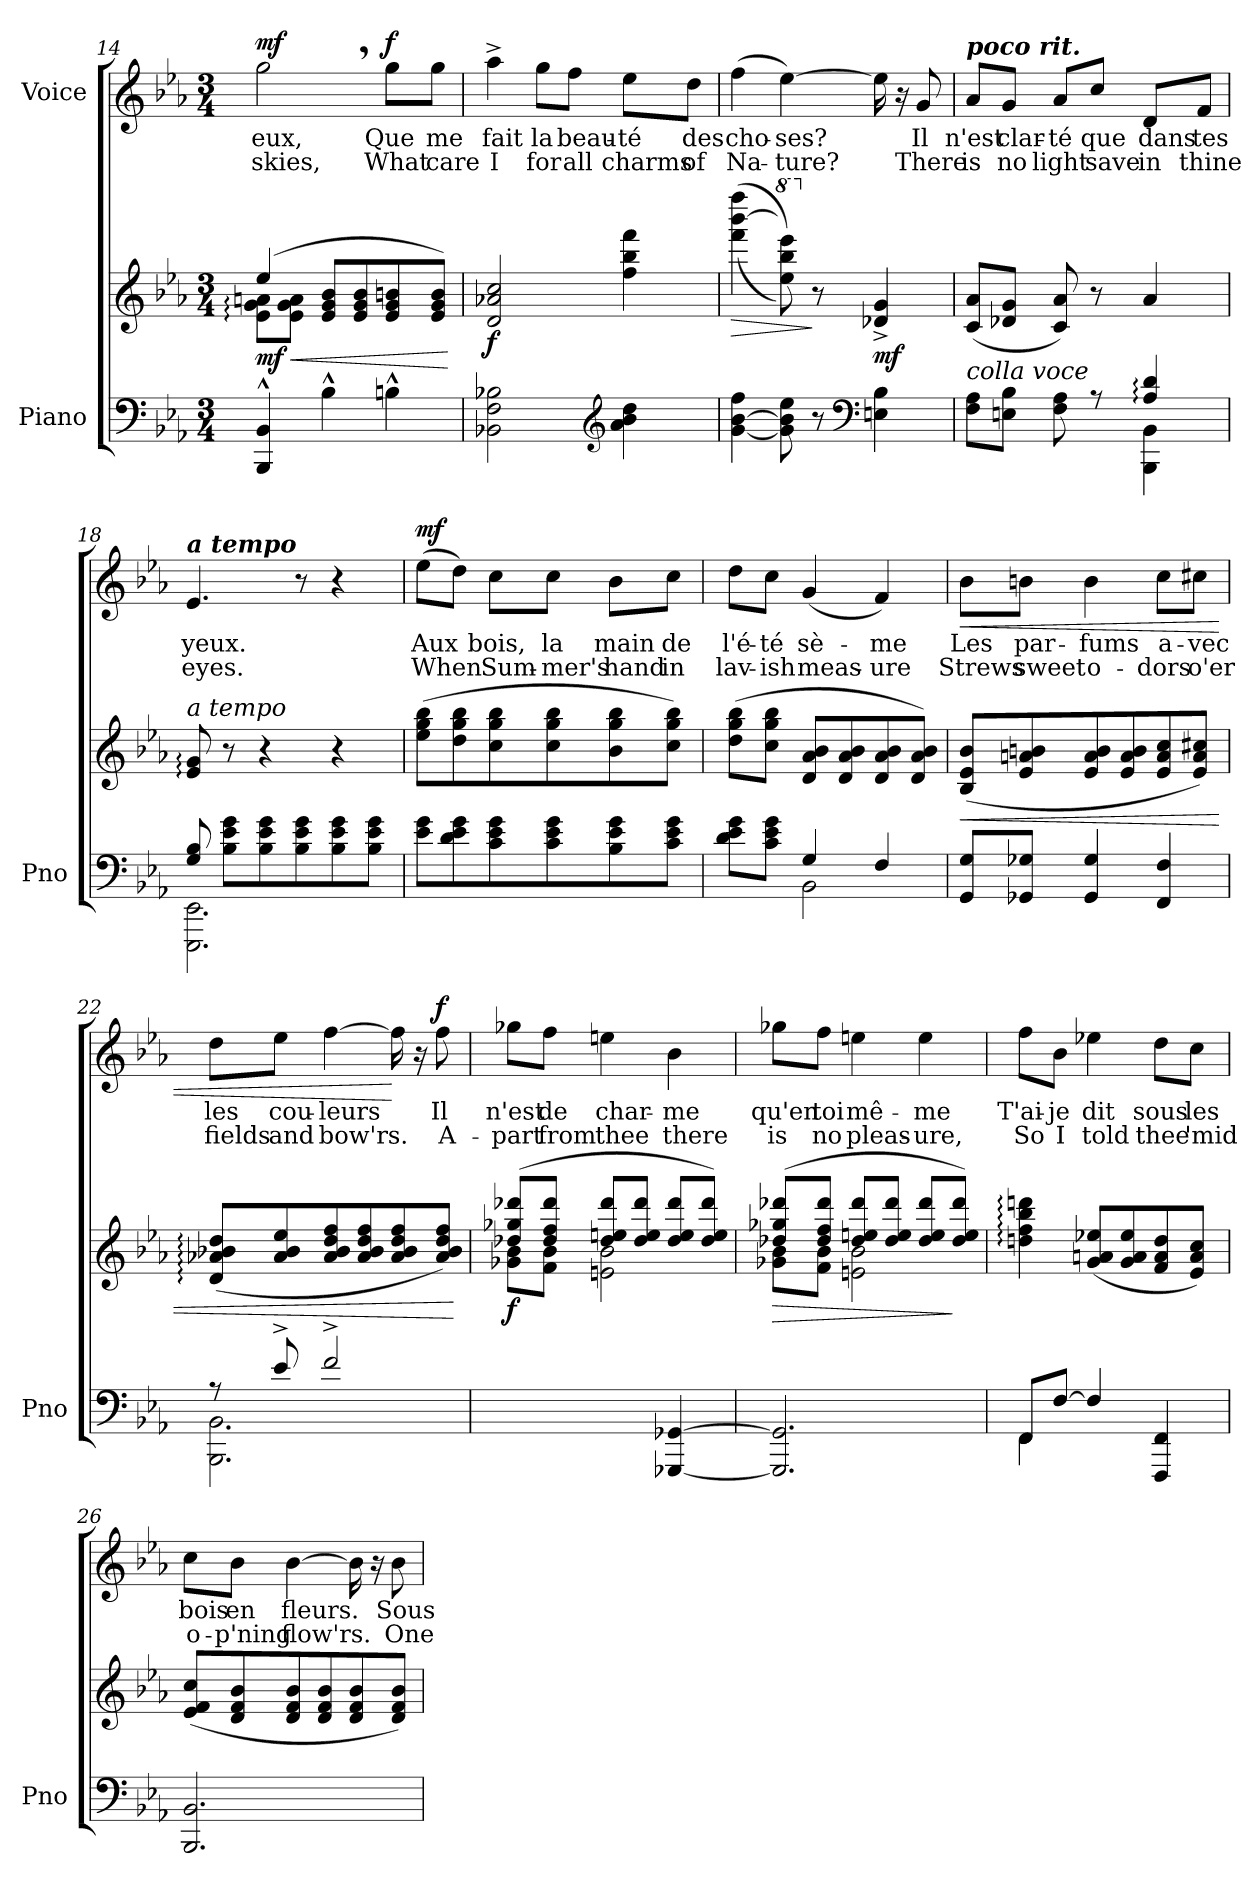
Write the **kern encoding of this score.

**kern	**kern	**dynam	**kern	**text	**text	**dynam
*part2	*part2	*part2	*part1	*part1	*part1	*part1
*staff3	*staff2	*staff2/3	*staff1	*staff1	*staff1	*staff1
*I"Piano	*	*	*I"Voice	*	*	*
*I'Pno	*	*	*	*	*	*
*clefF4	*clefG2	*	*clefG2	*	*	*
*k[b-e-a-]	*k[b-e-a-]	*	*k[b-e-a-]	*	*	*
*M3/4	*M3/4	*	*M3/4	*	*	*
=14	=14	=14	=14	=14	=14	=14
!	!	!LO:HP:b	!	!LO:LY:b	!LO:LY:b	!
*	*^	*	*	*	*	*
!	!	!	!LO:DY:n=1:b	!	!	!	!LO:DY:a
4BBB-/^^ 4BB-/^^	(>4ee-/	8e-\: 8g\: 8an\:L	< mf	2gg,\	-eux,	skies,	mf
.	.	8e-\ 8g\ 8a\J	.	.	.	.	.
4B-^^\	8e-/ 8g/ 8b-/L	2ryy	.	.	.	.	.
.	8e-/ 8g/ 8b-/	.	.	.	.	.	.
!	!	!	!	!	!LO:LY:b	!LO:LY:b	!LO:DY:a
4Bn^^\	8e-/ 8g/ 8bn/	.	.	8gg\L	Que	What	f
!	!	!	!	!	!LO:LY:b	!LO:LY:b	!
.	8e-/ 8g/ 8b/J)	.	.	8gg\J	me	care	.
*	*v	*v	*	*	*	*	*
.	.	[	.	.	.	.
=15	=15	=15	=15	=15	=15	=15
!	!	!LO:DY:b	!	!LO:LY:b	!LO:LY:b	!
2BB-X\ 2F\ 2B-X\	2d/ 2a-X/ 2cc/	f	4aa-^\	fait	I	.
!	!	!	!	!LO:LY:b	!LO:LY:b	!
.	.	.	8gg\L	la	for	.
!	!	!	!	!LO:LY:b	!LO:LY:b	!
.	.	.	8ff\J	beau-	all	.
*clefG2	*	*	*	*	*	*
!	!	!	!	!LO:LY:b	!LO:LY:b	!
4a-\ 4b-\ 4dd\	4ff\ 4bb-\ 4fff\	.	8ee-\L	-té	charms	.
!	!	!	!	!LO:LY:b	!LO:LY:b	!
.	.	.	8dd\J	des	of	.
=16	=16	=16	=16	=16	=16	=16
!	!	!LO:HP:b	!	!LO:LY:b	!LO:LY:b	!
[4g\ [4b-\ 4ff\	(<(>4fff\ [4bbb-\ 4ffff\	>	(>4ff\	cho-	Na-	.
*	*8va	*	*	*	*	*
!	!	!	!	!LO:LY:b	!LO:LY:b	!
8g\] 8b-\] 8ee-\	8eee-\ 8bbb-\] 8eeee-\))	.	[4ee-\)	-ses?	-ture?	.
*	*X8va	*	*	*	*	*
8r	8r	]	.	.	.	.
*clefF4	*	*	*	*	*	*
!	!	!LO:DY:b	!	!	!	!
4En\ 4B-\	4d-X/^ 4g/^	mf	16ee-\]	.	.	.
.	.	.	16r	.	.	.
!	!	!	!	!LO:LY:b	!LO:LY:b	!
.	.	.	8g/	Il	There	.
!!LO:LB:g=z
=17	=17	=17	=17	=17	=17	=17
*^	*	*	*	*	*	*
!	!	!	!	!LO:TX:a:Bi:t=poco rit.	!	!	!
!LO:TX:a:i:t=colla voce	!	!	!	!	!	!	!
!	!	!	!	!	!LO:LY:b	!LO:LY:b	!
2rFyy	8F\ 8A-\L	(>8c/ 8a-/L	.	8a-/L	n'est	is	.
!	!	!	!	!	!LO:LY:b	!LO:LY:b	!
.	8En\ 8B-\J	8d-X/ 8g/J	.	8g/J	clar-	no	.
!	!	!	!	!	!LO:LY:b	!LO:LY:b	!
.	8F\ 8A-\	8c/ 8a-/)	.	8a-/L	-té	light	.
*	*	*	*	*MM65	*	*	*
!	!	!	!	!	!LO:LY:b	!LO:LY:b	!
.	8rA	8r	.	8cc/J	que	save	.
!	!	!	!	!	!LO:LY:b	!LO:LY:b	!
4A-/: 4d/:	4BBB-\ 4BB-\	4a-/	.	8d/L	dans	in	.
!	!	!	!	!	!LO:LY:b	!LO:LY:b	!
.	.	.	.	8f/J	tes	thine	.
=18	=18	=18	=18	=18	=18	=18	=18
!	!	!	!	!LO:TX:a:Bi:t=a tempo	!	!	!
!	!	!LO:TX:a:i:t=a tempo	!	!	!	!	!
!	!	!	!	!	!LO:LY:b	!LO:LY:b	!
8G/ 8B-/	2.EEE-\ 2.EE-\	8e-/: 8g/:	.	4.e-/	yeux.	eyes.	.
8B-\ 8e-\ 8g\L	.	8r	.	.	.	.	.
8B-\ 8e-\ 8g\	.	4r	.	.	.	.	.
8B-\ 8e-\ 8g\	.	.	.	8r	.	.	.
8B-\ 8e-\ 8g\	.	4r	.	4r	.	.	.
8B-\ 8e-\ 8g\J	.	.	.	.	.	.	.
*v	*v	*	*	*	*	*	*
=19	=19	=19	=19	=19	=19	=19
!	!	!	!	!LO:LY:b	!LO:LY:b	!LO:DY:a
8e-\ 8g\L	(>8ee-\ 8gg\ 8bb-\L	.	(>8ee-\L	Aux	When	mf
8d\ 8e-\ 8g\	8dd\ 8gg\ 8bb-\	.	8dd\J)	.	.	.
!	!	!	!	!LO:LY:b	!LO:LY:b	!
8c\ 8e-\ 8g\	8cc\ 8gg\ 8bb-\	.	8cc\L	bois,	Sum-	.
!	!	!	!	!LO:LY:b	!LO:LY:b	!
8c\ 8e-\ 8g\	8cc\ 8gg\ 8bb-\	.	8cc\J	la	-mer's	.
!	!	!	!	!LO:LY:b	!LO:LY:b	!
8B-\ 8e-\ 8g\	8b-\ 8gg\ 8bb-\	.	8b-\L	main	hand	.
!	!	!	!	!LO:LY:b	!LO:LY:b	!
8c\ 8e-\ 8g\J	8cc\ 8gg\ 8bb-\J)	.	8cc\J	de	in	.
=20	=20	=20	=20	=20	=20	=20
*^	*	*	*	*	*	*
!	!	!	!	!	!LO:LY:b	!LO:LY:b	!
8d\ 8e-\ 8g\L	4ryy	(>8dd\ 8gg\ 8bb-\L	.	8dd\L	l'é-	lav-	.
!	!	!	!	!	!LO:LY:b	!LO:LY:b	!
8c\ 8e-\ 8g\J	.	8cc\ 8gg\ 8bb-\J	.	8cc\J	-té	-ish	.
!	!	!	!	!	!LO:LY:b	!LO:LY:b	!
2BB-\	4G/	8d/ 8a-/ 8b-/L	.	(<4g/	sè-	meas-	.
.	.	8d/ 8a-/ 8b-/	.	.	.	.	.
!	!	!	!	!	!LO:LY:b	!LO:LY:b	!
.	4F/	8d/ 8a-/ 8b-/	.	4f/)	-me	-ure	.
.	.	8d/ 8a-/ 8b-/J)	.	.	.	.	.
*v	*v	*	*	*	*	*	*
!!LO:PB:g=z
=21	=21	=21	=21	=21	=21	=21
!	!	!LO:HP:b	!	!LO:LY:b	!LO:LY:b	!LO:HP:b
8GG/ 8G/L	(>8B-/ 8e-/ 8b-/L	<	8b-\L	Les	Strews	<
!	!	!	!	!LO:LY:b	!LO:LY:b	!
8GG-X/ 8G-X/J	8e-/ 8an/ 8bn/	.	8bn\J	par-	sweet	.
!	!	!	!	!LO:LY:b	!LO:LY:b	!
4GG-/ 4G-/	8e-/ 8a/ 8b/	.	4b\	-fums	o-	.
.	8e-/ 8a/ 8b/	.	.	.	.	.
!	!	!	!	!LO:LY:b	!LO:LY:b	!
4FF/ 4F/	8e-/ 8a/ 8cc/	.	8cc\L	a-	-dors	.
!	!	!	!	!LO:LY:b	!LO:LY:b	!
.	8e-/ 8a/ 8cc#X/J)	.	8cc#X\J	-vec	o'er	.
=22	=22	=22	=22	=22	=22	=22
*^	*	*	*	*	*	*
!	!	!	!	!	!LO:LY:b	!LO:LY:b	!
8rA	2.BBB-\ 2.BB-\	(>8d/: 8a-X/: 8b-X/: 8dd/:L	.	8dd\L	les	fields	.
!	!	!	!	!	!LO:LY:b	!LO:LY:b	!
8e-^/	.	8a-/ 8b-/ 8ee-/	.	8ee-\J	cou-	and	.
!	!	!	!	!	!LO:LY:b	!LO:LY:b	!
2f^/	.	8a-/ 8b-/ 8dd/ 8ff/	.	[4ff\	-leurs	bow'rs.	.
.	.	8a-/ 8b-/ 8dd/ 8ff/	.	.	.	.	.
.	.	8a-/ 8b-/ 8dd/ 8ff/	.	16ff\]	.	.	[
.	.	.	.	16r	.	.	.
!	!	!	!	!	!LO:LY:b	!LO:LY:b	!LO:DY:a
.	.	8a-/ 8b-/ 8dd/ 8ff/J)	.	8ff\	Il	A-	f
*v	*v	*	*	*	*	*	*
.	.	[	.	.	.	.
=23	=23	=23	=23	=23	=23	=23
*	*^	*	*	*	*	*
!	!	!	!LO:DY:b	!	!LO:LY:b	!LO:LY:b	!
2ryy	(>8dd-X/ 8gg-X/ 8ddd-X/L	8g-X\ 8b-\L	f	8gg-X\L	n'est	-part	.
!	!	!	!	!	!LO:LY:b	!LO:LY:b	!
.	8dd-/ 8ff/ 8ddd-/J	8f\ 8b-\J	.	8ff\J	de	from	.
!	!	!	!	!	!LO:LY:b	!LO:LY:b	!
.	8dd-/ 8een/ 8ddd-/L	2en\ 2b-\	.	4een\	char-	thee	.
.	8dd-/ 8ee/ 8ddd-/J	.	.	.	.	.	.
!	!	!	!	!	!LO:LY:b	!LO:LY:b	!
[4GGG-X/ [4GG-X/	8dd-/ 8ee/ 8ddd-/L	.	.	4b-\	-me	there	.
.	8dd-/ 8ee/ 8ddd-/J)	.	.	.	.	.	.
=24	=24	=24	=24	=24	=24	=24	=24
!	!	!	!LO:HP:b	!	!LO:LY:b	!LO:LY:b	!
2.GGG-/] 2.GG-/]	(>8dd-X/ 8gg-X/ 8ddd-X/L	8g-X\ 8b-\L	>	8gg-X\L	qu'en	is	.
!	!	!	!	!	!LO:LY:b	!LO:LY:b	!
.	8dd-/ 8ff/ 8ddd-/J	8f\ 8b-\J	.	8ff\J	toi	no	.
!	!	!	!	!	!LO:LY:b	!LO:LY:b	!
.	8dd-/ 8een/ 8ddd-/L	2en\ 2b-\	.	4een\	mê-	pleas-	.
.	8dd-/ 8ee/ 8ddd-/J	.	.	.	.	.	.
!	!	!	!	!	!LO:LY:b	!LO:LY:b	!
.	8dd-/ 8ee/ 8ddd-/L	.	.	4ee\	-me	-ure,	.
.	8dd-/ 8ee/ 8ddd-/J)	.	]	.	.	.	.
*	*v	*v	*	*	*	*	*
!!LO:PB:g=z
=25	=25	=25	=25	=25	=25	=25
*^	*	*	*	*	*	*
!	!	!	!LO:DY:b	!	!LO:LY:b	!LO:LY:b	!
!	!	!	!LO:DY:n=1:b	!	!	!	!LO:DY:a
!	!	!	!	!	!	!	!LO:DY:n=1:a
8FF/L	4FF\	4ddn\: 4ff\: 4bb-\: 4dddn\:	p other-dynamics	8ff\L	T'ai-	So	p other-dynamics
!	!	!	!	!	!LO:LY:b	!LO:LY:b	!
[8F/J	.	.	.	8b-\J	-je	I	.
!	!	!	!	!	!LO:LY:b	!LO:LY:b	!
4F/]	2ryy	(<8g/ 8an/ 8ee-X/L	.	4ee-X\	dit	told	.
.	.	8g/ 8a/ 8ee-/	.	.	.	.	.
!	!	!	!	!	!LO:LY:b	!LO:LY:b	!
4FFF/ 4FF/	.	8f/ 8a/ 8dd/	.	8dd\L	sous	thee	.
!	!	!	!	!	!LO:LY:b	!LO:LY:b	!
.	.	8e-/ 8a/ 8cc/J)	.	8cc\J	les	'mid	.
*v	*v	*	*	*	*	*	*
=26	=26	=26	=26	=26	=26	=26
!	!	!	!	!LO:LY:b	!LO:LY:b	!
2.BBB-/ 2.BB-/	(>8e-/ 8f/ 8cc/L	.	8cc\L	bois	o-	.
!	!	!	!	!LO:LY:b	!LO:LY:b	!
.	8d/ 8f/ 8b-/	.	8b-\J	en	-p'ning	.
!	!	!	!	!LO:LY:b	!LO:LY:b	!
.	8d/ 8f/ 8b-/	.	[4b-\	fleurs.	flow'rs.	.
.	8d/ 8f/ 8b-/	.	.	.	.	.
.	8d/ 8f/ 8b-/	.	16b-\]	.	.	.
.	.	.	16r	.	.	.
!	!	!	!	!LO:LY:b	!LO:LY:b	!
.	8d/ 8f/ 8b-/J)	.	8b-\	Sous	One	.
=	=	=	=	=	=	=
*-	*-	*-	*-	*-	*-	*-
